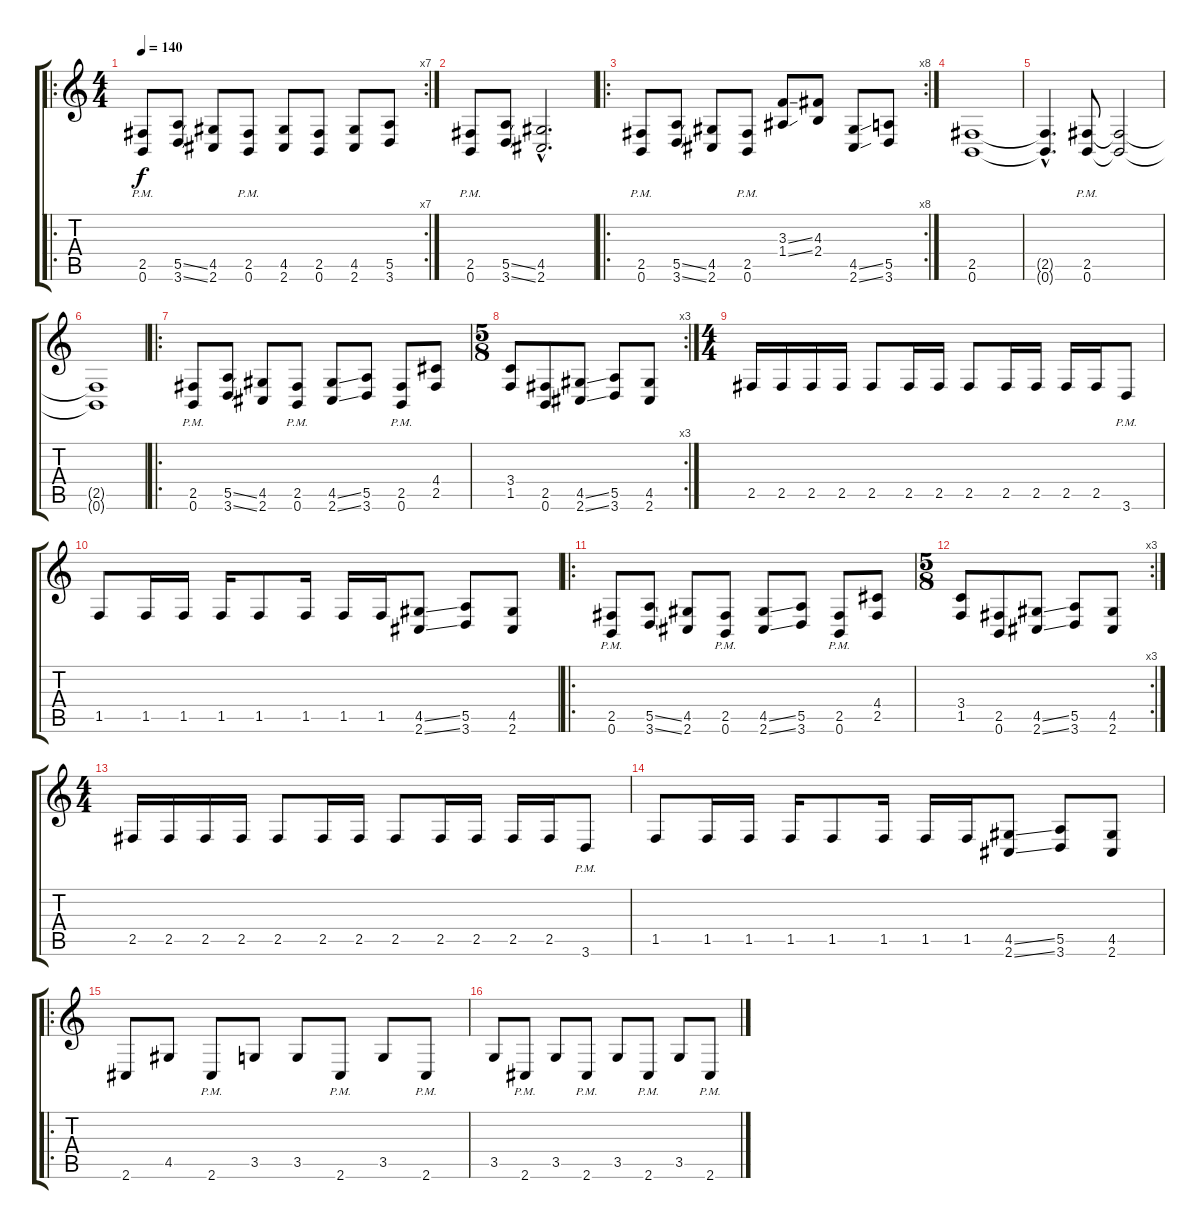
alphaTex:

\track ("                   - Guitar II" "          ") {instrument distortionguitar}
\staff {score tabs}
\tuning (B3 G3 D3 A2 E2 B1) {hide}
\ro
\rc 7
\ts (4 4)
\tempo 140
\clef g2
\ks c
(2.5{pm} 0.6{pm}).8{dy f instrument distortionguitar} (5.5{ss} 3.6{ss}).8 (4.5 2.6).8 (2.5{pm} 0.6{pm}).8 (4.5 2.6).8 (2.5 0.6).8 (4.5 2.6).8 (5.5 3.6).8 |
(2.5{pm} 0.6{pm}).8 (5.5{ss} 3.6{ss}).8 (4.5{hac} 2.6{hac}).2{d} |
\ro
\rc 8
(2.5{pm} 0.6{pm}).8 (5.5{ss} 3.6{ss}).8 (4.5 2.6).8 (2.5{pm} 0.6{pm}).8 (3.3{ss} 1.4{ss}).8 (4.3 2.4).8 (4.5{ss} 2.6{ss}).8 (5.5 3.6).8 |
(2.5 0.6).1 |
(2.5{hac t} 0.6{hac t}).4{d} (2.5 0.6{pm}).8 (2.5{t} 0.6{t}).2 |
(2.5{t} 0.6{t}).1 |
\ro
(2.5{pm} 0.6{pm}).8 (5.5{ss} 3.6{ss}).8 (4.5 2.6).8 (2.5{pm} 0.6{pm}).8 (4.5{ss} 2.6{ss}).8 (5.5 3.6).8 (2.5{pm} 0.6{pm}).8 (4.4 2.5).8 |
\rc 3
\ts (5 8)
(3.4 1.5).8 (2.5 0.6).8 (4.5{ss} 2.6{ss}).8 (5.5 3.6).8 (4.5 2.6).8 |
\ts (4 4)
2.5.16 2.5.16 2.5.16 2.5.16 2.5.8 2.5.16 2.5.16 2.5.8 2.5.16 2.5.16 2.5.16 2.5.16 3.6{pm}.8 |
1.5.8 1.5.16 1.5.16 1.5.16 1.5.8 1.5.16 1.5.16 1.5.16 (4.5{ss} 2.6{ss}).8 (5.5 3.6).8 (4.5 2.6).8 |
\ro
(2.5{pm} 0.6{pm}).8 (5.5{ss} 3.6{ss}).8 (4.5 2.6).8 (2.5{pm} 0.6{pm}).8 (4.5{ss} 2.6{ss}).8 (5.5 3.6).8 (2.5{pm} 0.6{pm}).8 (4.4 2.5).8 |
\rc 3
\ts (5 8)
(3.4 1.5).8 (2.5 0.6).8 (4.5{ss} 2.6{ss}).8 (5.5 3.6).8 (4.5 2.6).8 |
\ts (4 4)
2.5.16 2.5.16 2.5.16 2.5.16 2.5.8 2.5.16 2.5.16 2.5.8 2.5.16 2.5.16 2.5.16 2.5.16 3.6{pm}.8 |
1.5.8 1.5.16 1.5.16 1.5.16 1.5.8 1.5.16 1.5.16 1.5.16 (4.5{ss} 2.6{ss}).8 (5.5 3.6).8 (4.5 2.6).8 |
\ro
2.6.8 4.5.8 2.6{pm}.8 3.5.8 3.5.8 2.6{pm}.8 3.5.8 2.6{pm}.8 |
3.5.8 2.6{pm}.8 3.5.8 2.6{pm}.8 3.5.8 2.6{pm}.8 3.5.8 2.6{pm}.8
